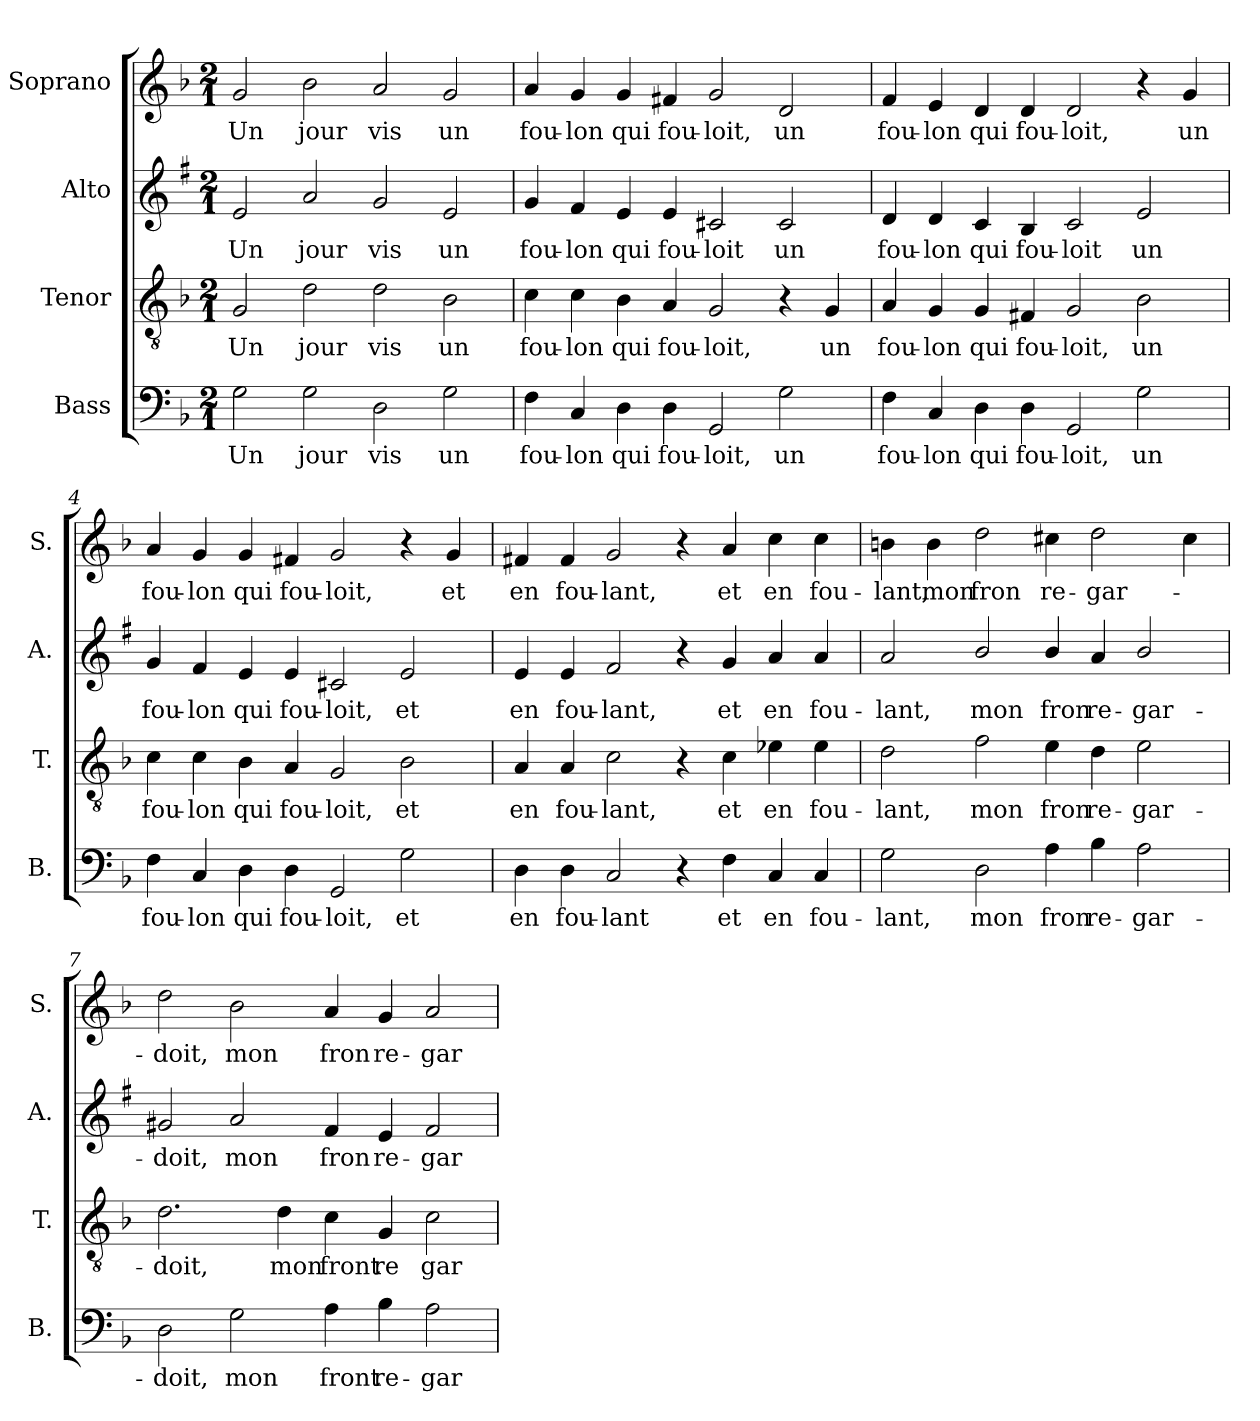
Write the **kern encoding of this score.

**kern	**text	**kern	**text	**kern	**text	**kern	**text
*part4	*part4	*part3	*part3	*part2	*part2	*part1	*part1
*staff4	*staff4	*staff3	*staff3	*staff2	*staff2	*staff1	*staff1
*I"Bass	*	*I"Tenor	*	*I"Alto	*	*I"Soprano	*
*I'B.	*	*I'T.	*	*I'A.	*	*I'S.	*
*clefF4	*	*clefGv2	*	*clefG2	*	*clefG2	*
*	*	*	*	*ITrd1c2	*	*	*
*k[b-]	*	*k[b-]	*	*k[b-]	*	*k[b-]	*
*M2/1	*	*M2/1	*	*M2/1	*	*M2/1	*
*MM240	*	*MM240	*	*MM240	*	*MM240	*
=1	=1	=1	=1	=1	=1	=1	=1
!	!LO:LY:b	!	!LO:LY:b	!	!LO:LY:b	!	!LO:LY:b
2G\	Un	2G/	Un	2d/	Un	2g/	Un
!	!LO:LY:b	!	!LO:LY:b	!	!LO:LY:b	!	!LO:LY:b
2G\	jour	2d\	jour	2g/	jour	2b-\	jour
!	!LO:LY:b	!	!LO:LY:b	!	!LO:LY:b	!	!LO:LY:b
2D\	vis	2d\	vis	2f/	vis	2a/	vis
!	!LO:LY:b	!	!LO:LY:b	!	!LO:LY:b	!	!LO:LY:b
2G\	un	2B-\	un	2d/	un	2g/	un
=2	=2	=2	=2	=2	=2	=2	=2
!	!LO:LY:b	!	!LO:LY:b	!	!LO:LY:b	!	!LO:LY:b
4F\	fou-	4c\	fou-	4f/	fou-	4a/	fou-
!	!LO:LY:b	!	!LO:LY:b	!	!LO:LY:b	!	!LO:LY:b
4C/	-lon	4c\	-lon	4e/	-lon	4g/	-lon
!	!LO:LY:b	!	!LO:LY:b	!	!LO:LY:b	!	!LO:LY:b
4D\	qui	4B-\	qui	4d/	qui	4g/	qui
!	!LO:LY:b	!	!LO:LY:b	!	!LO:LY:b	!	!LO:LY:b
4D\	fou-	4A/	fou-	4d/	fou-	4f#X/	fou-
!	!LO:LY:b	!	!LO:LY:b	!	!LO:LY:b	!	!LO:LY:b
2GG/	-loit,	2G/	-loit,	2Bn/	-loit	2g/	-loit,
!	!LO:LY:b	!	!	!	!LO:LY:b	!	!LO:LY:b
2G\	un	4r	.	2B/	un	2d/	un
!	!	!	!LO:LY:b	!	!	!	!
.	.	4G/	un	.	.	.	.
=3	=3	=3	=3	=3	=3	=3	=3
!	!LO:LY:b	!	!LO:LY:b	!	!LO:LY:b	!	!LO:LY:b
4F\	fou-	4A/	fou-	4c/	fou-	4f/	fou-
!	!LO:LY:b	!	!LO:LY:b	!	!LO:LY:b	!	!LO:LY:b
4C/	-lon	4G/	-lon	4c/	-lon	4e/	-lon
!	!LO:LY:b	!	!LO:LY:b	!	!LO:LY:b	!	!LO:LY:b
4D\	qui	4G/	qui	4B-/	qui	4d/	qui
!	!LO:LY:b	!	!LO:LY:b	!	!LO:LY:b	!	!LO:LY:b
4D\	fou-	4F#X/	fou-	4A/	fou-	4d/	fou-
!	!LO:LY:b	!	!LO:LY:b	!	!LO:LY:b	!	!LO:LY:b
2GG/	-loit,	2G/	-loit,	2B-/	-loit	2d/	-loit,
!	!LO:LY:b	!	!LO:LY:b	!	!LO:LY:b	!	!
2G\	un	2B-\	un	2d/	un	4r	.
!	!	!	!	!	!	!	!LO:LY:b
.	.	.	.	.	.	4g/	un
!!LO:LB:g=z
=4	=4	=4	=4	=4	=4	=4	=4
!	!LO:LY:b	!	!LO:LY:b	!	!LO:LY:b	!	!LO:LY:b
4F\	fou-	4c\	fou-	4f/	fou-	4a/	fou-
!	!LO:LY:b	!	!LO:LY:b	!	!LO:LY:b	!	!LO:LY:b
4C/	-lon	4c\	-lon	4e/	-lon	4g/	-lon
!	!LO:LY:b	!	!LO:LY:b	!	!LO:LY:b	!	!LO:LY:b
4D\	qui	4B-\	qui	4d/	qui	4g/	qui
!	!LO:LY:b	!	!LO:LY:b	!	!LO:LY:b	!	!LO:LY:b
4D\	fou-	4A/	fou-	4d/	fou-	4f#X/	fou-
!	!LO:LY:b	!	!LO:LY:b	!	!LO:LY:b	!	!LO:LY:b
2GG/	-loit,	2G/	-loit,	2Bn/	-loit,	2g/	-loit,
!	!LO:LY:b	!	!LO:LY:b	!	!LO:LY:b	!	!
2G\	et	2B-\	et	2d/	et	4r	.
!	!	!	!	!	!	!	!LO:LY:b
.	.	.	.	.	.	4g/	et
=5	=5	=5	=5	=5	=5	=5	=5
!	!LO:LY:b	!	!LO:LY:b	!	!LO:LY:b	!	!LO:LY:b
4D\	en	4A/	en	4d/	en	4f#X/	en
!	!LO:LY:b	!	!LO:LY:b	!	!LO:LY:b	!	!LO:LY:b
4D\	fou-	4A/	fou-	4d/	fou-	4f#/	fou-
!	!LO:LY:b	!	!LO:LY:b	!	!LO:LY:b	!	!LO:LY:b
2C/	-lant	2c\	-lant,	2e/	-lant,	2g/	-lant,
4r	.	4r	.	4r	.	4r	.
!	!LO:LY:b	!	!LO:LY:b	!	!LO:LY:b	!	!LO:LY:b
4F\	et	4c\	et	4f/	et	4a/	et
!	!LO:LY:b	!	!LO:LY:b	!	!LO:LY:b	!	!LO:LY:b
4C/	en	4e-X\	en	4g/	en	4cc\	en
!	!LO:LY:b	!	!LO:LY:b	!	!LO:LY:b	!	!LO:LY:b
4C/	fou-	4e-\	fou-	4g/	fou-	4cc\	fou-
=6	=6	=6	=6	=6	=6	=6	=6
!	!LO:LY:b	!	!LO:LY:b	!	!LO:LY:b	!	!LO:LY:b
2G\	-lant,	2d\	-lant,	2g/	-lant,	4bn\	-lant,
!	!	!	!	!	!	!	!LO:LY:b
.	.	.	.	.	.	4b\	mon
!	!LO:LY:b	!	!LO:LY:b	!	!LO:LY:b	!	!LO:LY:b
2D\	mon	2f\	mon	2a/	mon	2dd\	fron
!	!LO:LY:b	!	!LO:LY:b	!	!LO:LY:b	!	!LO:LY:b
4A\	fron	4e\	fron	4a/	fron	4cc#X\	re-
!	!LO:LY:b	!	!LO:LY:b	!	!LO:LY:b	!	!LO:LY:b
4B-\	re-	4d\	re-	4g/	re-	2dd\	-gar-
!	!LO:LY:b	!	!LO:LY:b	!	!LO:LY:b	!	!
2A\	-gar-	2e\	-gar-	2a/	-gar-	.	.
.	.	.	.	.	.	4cc#\	.
!!LO:LB:g=z
=7	=7	=7	=7	=7	=7	=7	=7
!	!LO:LY:b	!	!LO:LY:b	!	!LO:LY:b	!	!LO:LY:b
2D\	-doit,	2.d\	-doit,	2f#X/	-doit,	2dd\	-doit,
!	!LO:LY:b	!	!	!	!LO:LY:b	!	!LO:LY:b
2G\	mon	.	.	2g/	mon	2b-\	mon
!	!	!	!LO:LY:b	!	!	!	!
.	.	4d\	mon	.	.	.	.
!	!LO:LY:b	!	!LO:LY:b	!	!LO:LY:b	!	!LO:LY:b
4A\	front	4c\	front	4e/	fron	4a/	fron
!	!LO:LY:b	!	!LO:LY:b	!	!LO:LY:b	!	!LO:LY:b
4B-\	re-	4G/	re	4d/	re-	4g/	re-
!	!LO:LY:b	!	!LO:LY:b	!	!LO:LY:b	!	!LO:LY:b
2A\	-gar-	2c\	gar-	2e/	-gar-	2a/	-gar-
=	=	=	=	=	=	=	=
*-	*-	*-	*-	*-	*-	*-	*-
